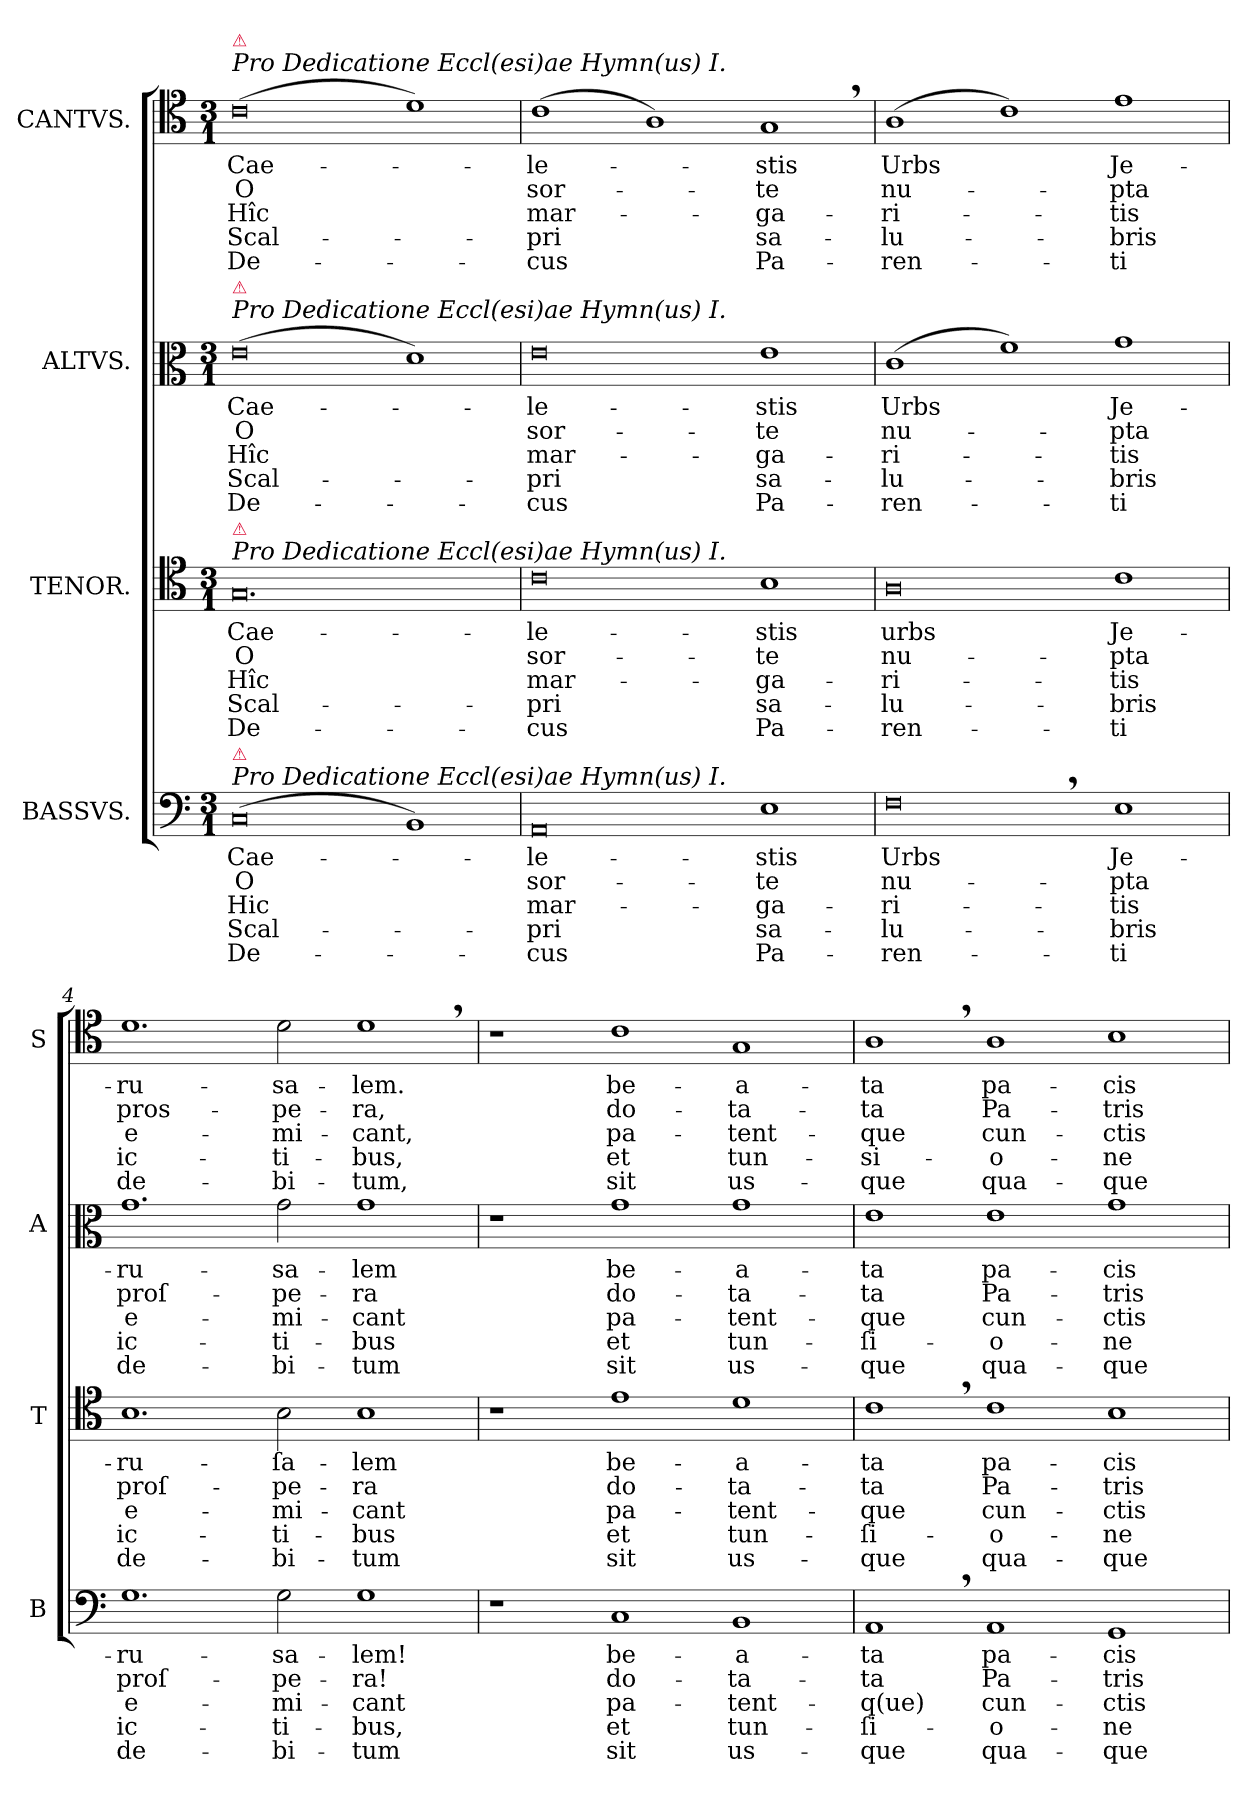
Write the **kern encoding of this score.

**kern	**text	**text	**text	**text	**text	**kern	**text	**text	**text	**text	**text	**kern	**text	**text	**text	**text	**text	**kern	**text	**text	**text	**text	**text
*part4	*part4	*part4	*part4	*part4	*part4	*part3	*part3	*part3	*part3	*part3	*part3	*part2	*part2	*part2	*part2	*part2	*part2	*part1	*part1	*part1	*part1	*part1	*part1
*staff4	*staff4	*staff4	*staff4	*staff4	*staff4	*staff3	*staff3	*staff3	*staff3	*staff3	*staff3	*staff2	*staff2	*staff2	*staff2	*staff2	*staff2	*staff1	*staff1	*staff1	*staff1	*staff1	*staff1
*I"BASSVS.	*	*	*	*	*	*I"TENOR.	*	*	*	*	*	*I"ALTVS.	*	*	*	*	*	*I"CANTVS.	*	*	*	*	*
*I'B	*	*	*	*	*	*I'T	*	*	*	*	*	*I'A	*	*	*	*	*	*I'S	*	*	*	*	*
*clefF4	*	*	*	*	*	*clefC4	*	*	*	*	*	*clefC3	*	*	*	*	*	*clefC4	*	*	*	*	*
*k[]	*	*	*	*	*	*k[]	*	*	*	*	*	*k[]	*	*	*	*	*	*k[]	*	*	*	*	*
*M3/1	*	*	*	*	*	*M3/1	*	*	*	*	*	*M3/1	*	*	*	*	*	*M3/1	*	*	*	*	*
=1	=1	=1	=1	=1	=1	=1	=1	=1	=1	=1	=1	=1	=1	=1	=1	=1	=1	=1	=1	=1	=1	=1	=1
!	!	!	!	!	!	!	!	!	!	!	!	!	!	!	!	!	!	!LO:TX:a:i:t=Pro Dedicatione Eccl(esi)ae Hymn(us) I.	!	!	!	!	!
!	!	!	!	!	!	!	!	!	!	!	!	!	!	!	!	!	!	!LO:TX:a:color=crimson:t=⚠	!	!	!	!	!
!	!	!	!	!	!	!	!	!	!	!	!	!LO:TX:a:i:t=Pro Dedicatione Eccl(esi)ae Hymn(us) I.	!	!	!	!	!	!	!	!	!	!	!
!	!	!	!	!	!	!	!	!	!	!	!	!LO:TX:a:color=crimson:t=⚠	!	!	!	!	!	!	!	!	!	!	!
!	!	!	!	!	!	!LO:TX:a:i:t=Pro Dedicatione Eccl(esi)ae Hymn(us) I.	!	!	!	!	!	!	!	!	!	!	!	!	!	!	!	!	!
!	!	!	!	!	!	!LO:TX:a:color=crimson:t=⚠	!	!	!	!	!	!	!	!	!	!	!	!	!	!	!	!	!
!LO:TX:a:i:t=Pro Dedicatione Eccl(esi)ae Hymn(us) I.	!	!	!	!	!	!	!	!	!	!	!	!	!	!	!	!	!	!	!	!	!	!	!
!LO:TX:a:color=crimson:t=⚠	!	!	!	!	!	!	!	!	!	!	!	!	!	!	!	!	!	!	!	!	!	!	!
(0C\	Cae-	O	Hic	Scal-	De-	0.G	Cae-	O	Hîc	Scal-	De-	(0e	Cae-	O	Hîc	Scal-	De-	(0c	Cae-	O	Hîc	Scal-	De-
1BB)	.	.	.	.	.	.	.	.	.	.	.	1d)	.	.	.	.	.	1d)	.	.	.	.	.
=2	=2	=2	=2	=2	=2	=2	=2	=2	=2	=2	=2	=2	=2	=2	=2	=2	=2	=2	=2	=2	=2	=2	=2
0AA	-le-	sor-	mar-	-pri	-cus	0c	-le-	sor-	mar-	-pri	-cus	0e	-le-	sor-	mar-	-pri	-cus	(1c	-le-	sor-	mar-	-pri	-cus
.	.	.	.	.	.	.	.	.	.	.	.	.	.	.	.	.	.	1A)	.	.	.	.	.
1E	-stis	-te	-ga-	sa-	Pa-	1B	-stis	-te	-ga-	sa-	Pa-	1e	-stis	-te	-ga-	sa-	Pa-	1G,	-stis	-te	-ga-	sa-	Pa-
=3	=3	=3	=3	=3	=3	=3	=3	=3	=3	=3	=3	=3	=3	=3	=3	=3	=3	=3	=3	=3	=3	=3	=3
0F,	Urbs	nu-	-ri-	-lu-	-ren-	0A	urbs	nu-	-ri-	-lu-	-ren-	(1c	Urbs	nu-	-ri-	-lu-	-ren-	(1A	Urbs	nu-	-ri-	-lu-	-ren-
.	.	.	.	.	.	.	.	.	.	.	.	1f)	.	.	.	.	.	1c)	.	.	.	.	.
1E	Je-	-pta	-tis	-bris	-ti	1c	Je-	-pta	-tis	-bris	-ti	1g	Je-	-pta	-tis	-bris	-ti	1e	Je-	-pta	-tis	-bris	-ti
=4	=4	=4	=4	=4	=4	=4	=4	=4	=4	=4	=4	=4	=4	=4	=4	=4	=4	=4	=4	=4	=4	=4	=4
1.G	-ru-	proſ-	e-	ic-	de-	1.B	-ru-	proſ-	e-	ic-	de-	1.g	-ru-	proſ-	e-	ic-	de-	1.d	-ru-	pros-	e-	ic-	de-
2G\	-sa-	-pe-	-mi-	-ti-	-bi-	2B\	-ſa-	-pe-	-mi-	-ti-	-bi-	2g\	-sa-	-pe-	-mi-	-ti-	-bi-	2d\	-sa-	-pe-	-mi-	-ti-	-bi-
1G	-lem!	-ra!	-cant	-bus,	-tum	1B	-lem	-ra	-cant	-bus	-tum	1g	-lem	-ra	-cant	-bus	-tum	1d,	-lem.	-ra,	-cant,	-bus,	-tum,
=5	=5	=5	=5	=5	=5	=5	=5	=5	=5	=5	=5	=5	=5	=5	=5	=5	=5	=5	=5	=5	=5	=5	=5
1r	.	.	.	.	.	1r	.	.	.	.	.	1r	.	.	.	.	.	1r	.	.	.	.	.
1C	be-	do-	pa-	et	sit	1e	be-	do-	pa-	et	sit	1g	be-	do-	pa-	et	sit	1c	be-	do-	pa-	et	sit
1BB	-a-	-ta-	-tent-	tun-	us-	1d	-a-	-ta-	-tent-	tun-	us-	1g	-a-	-ta-	-tent-	tun-	us-	1G	-a-	-ta-	-tent-	tun-	us-
=6	=6	=6	=6	=6	=6	=6	=6	=6	=6	=6	=6	=6	=6	=6	=6	=6	=6	=6	=6	=6	=6	=6	=6
1AA,	-ta	-ta	-q(ue)	-ſi-	-que	1c,	-ta	-ta	-que	-ſi-	-que	1e	-ta	-ta	-que	-ſi-	-que	1A,	-ta	-ta	-que	-si-	-que
1AA	pa-	Pa-	cun-	-o-	qua-	1c	pa-	Pa-	cun-	-o-	qua-	1e	pa-	Pa-	cun-	-o-	qua-	1A	pa-	Pa-	cun-	-o-	qua-
1GG	-cis	-tris	-ctis	-ne	-que	1B	-cis	-tris	-ctis	-ne	-que	1g	-cis	-tris	-ctis	-ne	-que	1B	-cis	-tris	-ctis	-ne	-que
=	=	=	=	=	=	=	=	=	=	=	=	=	=	=	=	=	=	=	=	=	=	=	=
*-	*-	*-	*-	*-	*-	*-	*-	*-	*-	*-	*-	*-	*-	*-	*-	*-	*-	*-	*-	*-	*-	*-	*-
